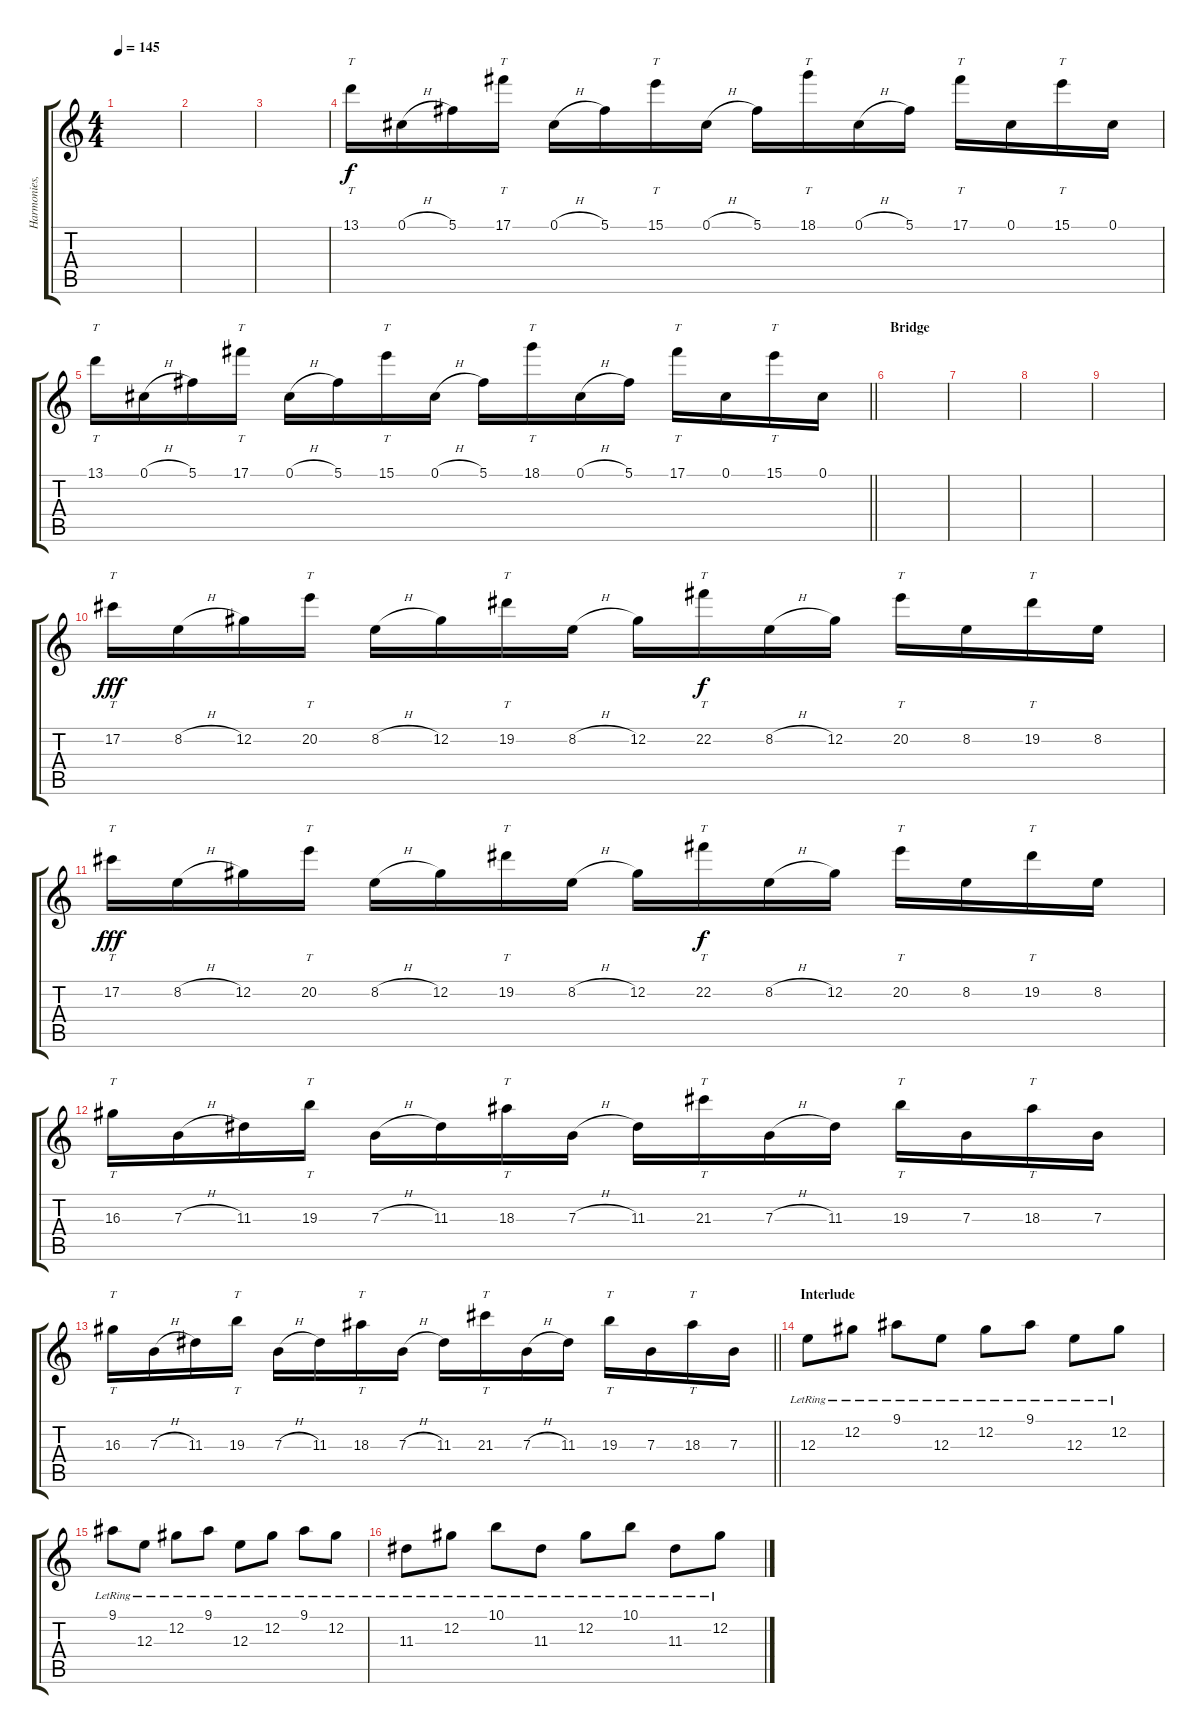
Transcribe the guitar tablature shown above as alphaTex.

\track ("Harmonies, clean, backing" "Harmonies,") {instrument overdrivenguitar}
\staff {score tabs}
\tuning (Db4 Ab3 E3 B2 Gb2 B1) {hide}
\ts (4 4)
\tempo 145
\clef g2
\ks c
|
|
|
13.1.16{tt} 0.1{h}.16 5.1.16 17.1.16{tt} 0.1{h}.16 5.1.16 15.1.16{tt} 0.1{h}.16 5.1.16 18.1.16{tt} 0.1{h}.16 5.1.16 17.1.16{tt} 0.1.16 15.1.16{tt} 0.1.16 |
\barLineRight lightlight
13.1.16{tt} 0.1{h}.16 5.1.16 17.1.16{tt} 0.1{h}.16 5.1.16 15.1.16{tt} 0.1{h}.16 5.1.16 18.1.16{tt} 0.1{h}.16 5.1.16 17.1.16{tt} 0.1.16 15.1.16{tt} 0.1.16 |
\section ("" "Bridge")
|
|
|
|
17.2.16{tt dy fff} 8.2{h}.16 12.2.16 20.2.16{tt} 8.2{h}.16 12.2.16 19.2.16{tt} 8.2{h}.16 12.2.16 22.2.16{tt dy f} 8.2{h}.16 12.2.16 20.2.16{tt} 8.2.16 19.2.16{tt} 8.2.16 |
17.2.16{tt dy fff} 8.2{h}.16 12.2.16 20.2.16{tt} 8.2{h}.16 12.2.16 19.2.16{tt} 8.2{h}.16 12.2.16 22.2.16{tt dy f} 8.2{h}.16 12.2.16 20.2.16{tt} 8.2.16 19.2.16{tt} 8.2.16 |
16.3.16{tt} 7.3{h}.16 11.3.16 19.3.16{tt} 7.3{h}.16 11.3.16 18.3.16{tt} 7.3{h}.16 11.3.16 21.3.16{tt} 7.3{h}.16 11.3.16 19.3.16{tt} 7.3.16 18.3.16{tt} 7.3.16 |
\barLineRight lightlight
16.3.16{tt} 7.3{h}.16 11.3.16 19.3.16{tt} 7.3{h}.16 11.3.16 18.3.16{tt} 7.3{h}.16 11.3.16 21.3.16{tt} 7.3{h}.16 11.3.16 19.3.16{tt} 7.3.16 18.3.16{tt} 7.3.16 |
\section ("" "Interlude")
12.3{lr}.8{balance 8 instrument acousticguitarnylon} 12.2{lr}.8 9.1{lr}.8 12.3{lr}.8 12.2{lr}.8 9.1{lr}.8 12.3{lr}.8 12.2{lr}.8 |
9.1{lr}.8 12.3{lr}.8 12.2{lr}.8 9.1{lr}.8 12.3{lr}.8 12.2{lr}.8 9.1{lr}.8 12.2{lr}.8 |
11.3{lr}.8 12.2{lr}.8 10.1{lr}.8 11.3{lr}.8 12.2{lr}.8 10.1{lr}.8 11.3{lr}.8 12.2{lr}.8
